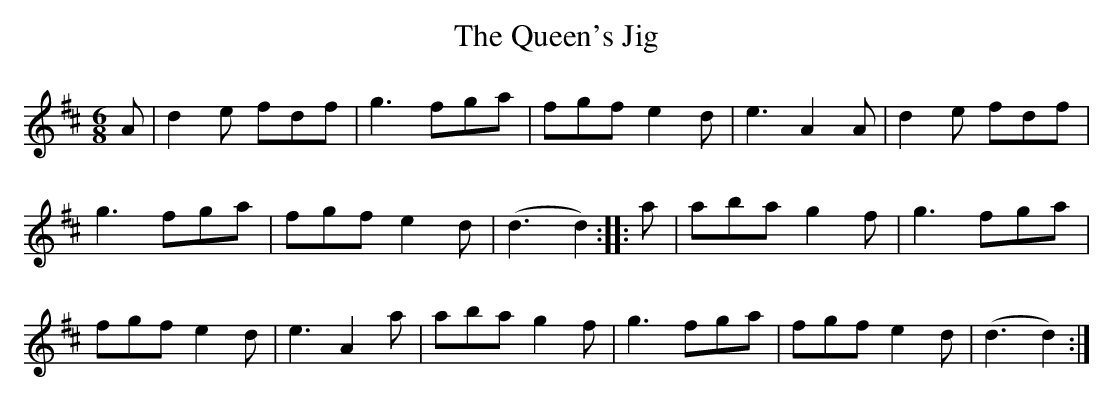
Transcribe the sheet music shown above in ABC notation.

X:1
T:The Queen's Jig
M:6/8
L:1/8
K:D
A| d2e fdf | g3 fga | fgf e2d | e3 A2A | d2e fdf |
g3 fga | fgf e2d | (d3 d2) :: a | aba g2f | g3 fga |
fgf e2d | e3 A2a | aba g2f | g3 fga | fgf e2d | (d3 d2) :|
